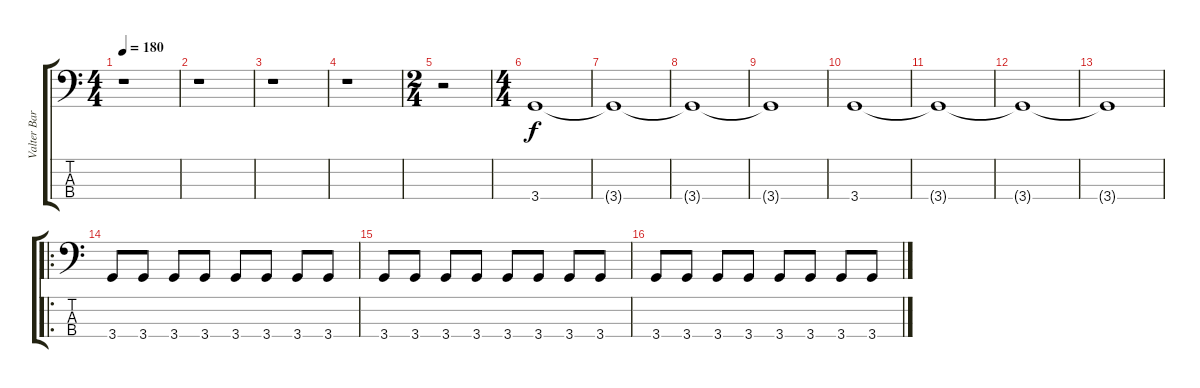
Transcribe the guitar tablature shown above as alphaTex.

\track ("Valter Barros" "Valter Bar") {instrument electricbasspick}
\staff {score tabs}
\tuning (G2 D2 A1 E1) {hide}
\ts (4 4)
\tempo 180
\clef f4
\ks c
r.1{dy f instrument electricbasspick} |
r.1 |
r.1 |
r.1 |
\ts (2 4)
r.2 |
\ts (4 4)
3.4.1 |
3.4{t}.1 |
3.4{t}.1 |
3.4{t}.1 |
3.4.1 |
3.4{t}.1 |
3.4{t}.1 |
3.4{t}.1 |
\ro
3.4.8 3.4.8 3.4.8 3.4.8 3.4.8 3.4.8 3.4.8 3.4.8 |
3.4.8 3.4.8 3.4.8 3.4.8 3.4.8 3.4.8 3.4.8 3.4.8 |
3.4.8 3.4.8 3.4.8 3.4.8 3.4.8 3.4.8 3.4.8 3.4.8
